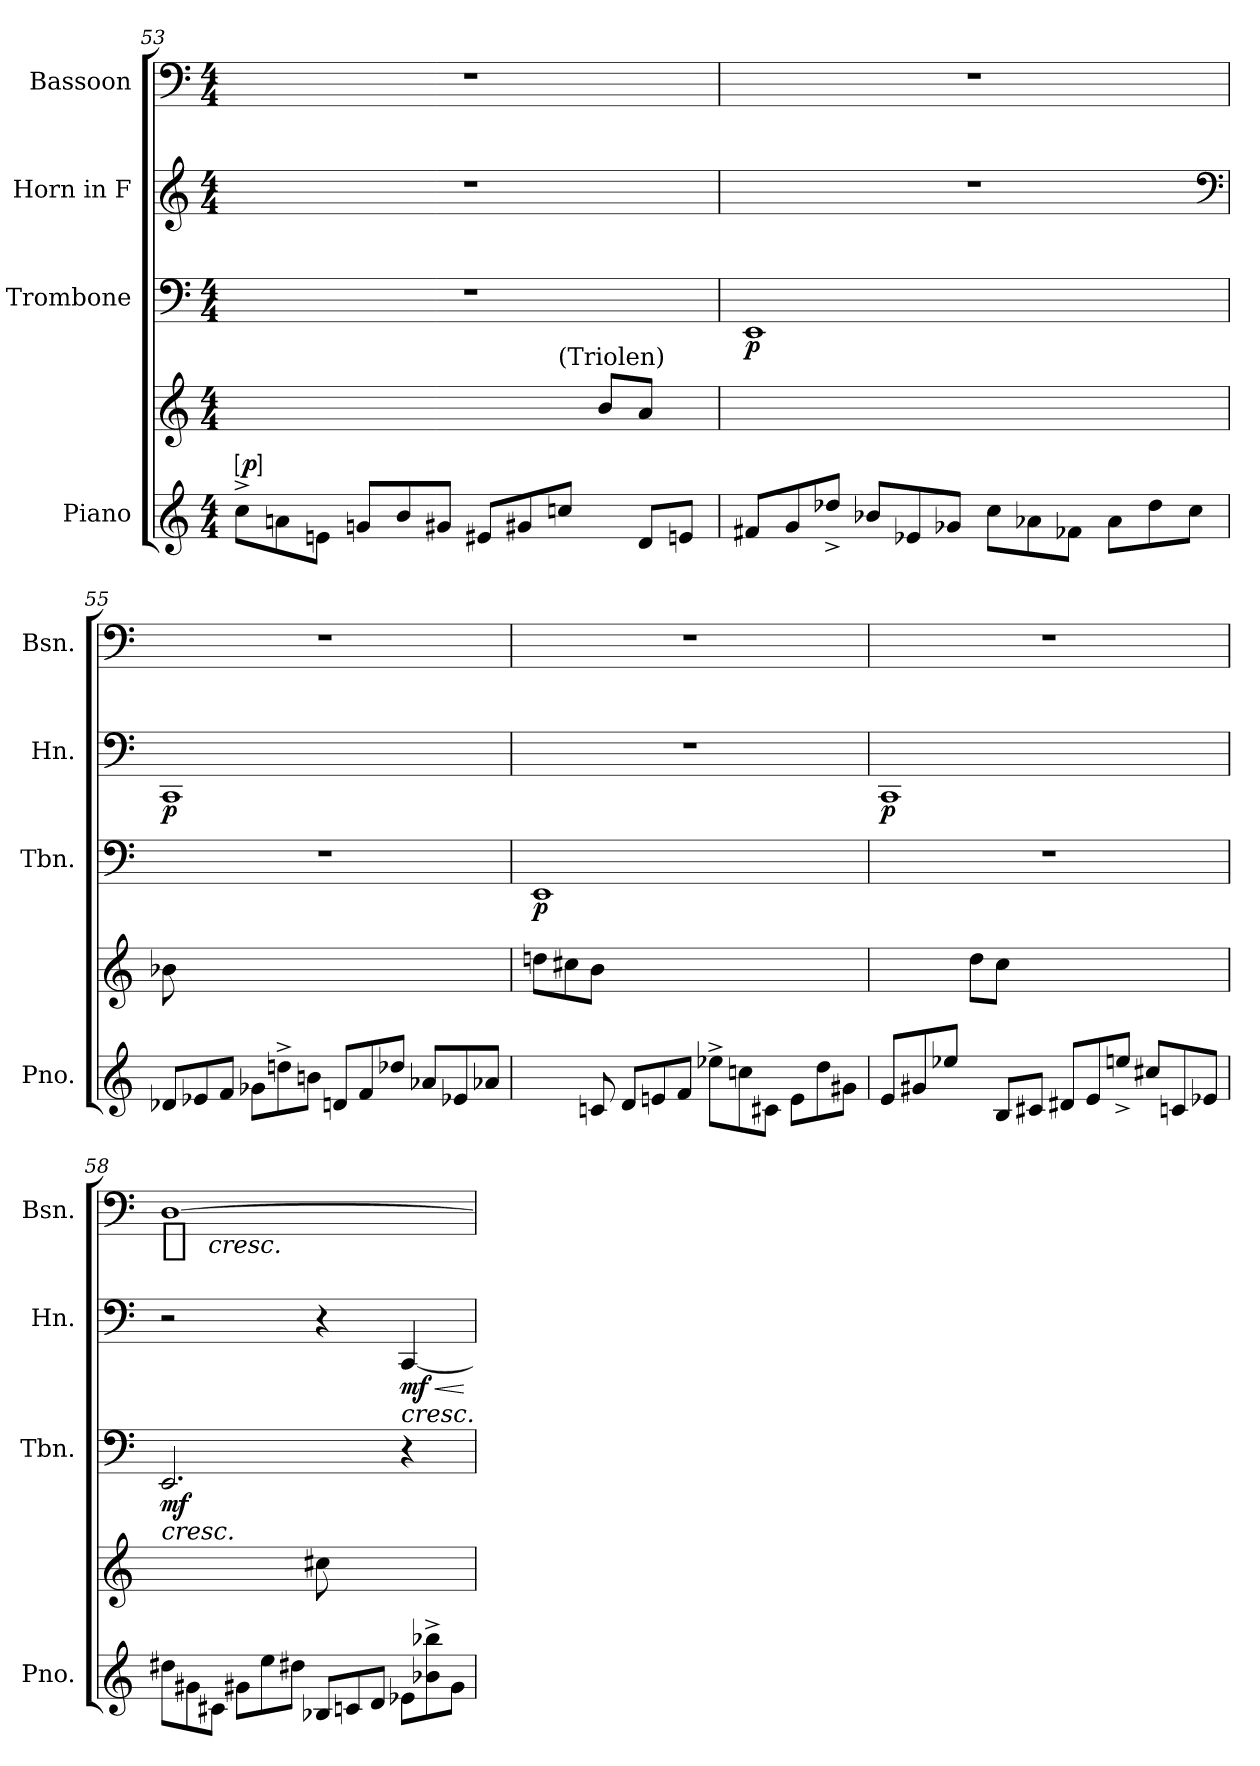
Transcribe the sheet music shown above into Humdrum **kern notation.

**kern	**kern	**dynam	**kern	**dynam	**kern	**dynam	**kern	**dynam
*part4	*part4	*part4	*part3	*part3	*part2	*part2	*part1	*part1
*staff5	*staff4	*staff4/5	*staff3	*staff3	*staff2	*staff2	*staff1	*staff1
*I"Piano	*	*	*I"Trombone	*	*I"Horn in F	*	*I"Bassoon	*
*I'Pno.	*	*	*I'Tbn.	*	*I'Hn.	*	*I'Bsn.	*
*clefG2	*clefG2	*	*clefF4	*	*clefG2	*	*clefF4	*
*	*	*	*	*	*ITrd-3c-5	*	*	*
*k[]	*	*	*k[]	*	*	*	*k[]	*
*M4/4	*M4/4	*	*M4/4	*	*M4/4	*	*M4/4	*
*MM131	*MM131	*	*MM131	*	*MM131	*	*MM131	*
*Xtuplet	*	*	*	*	*	*	*	*
=53	=53	=53	=53	=53	=53	=53	=53	=53
!	!LO:TX:t=[quarter] = 131	!	!	!	!	!	!	!
!	!	!LO:DY:a=2:ed=brack	!	!	!	!	!	!
*	*^	*	*	*	*	*	*	*
12cc^\L	4ryy	3%2ryy	p	1r	.	1r	.	1r	.
12an\	.	.	.	.	.	.	.	.	.
12en/J	.	.	.	.	.	.	.	.	.
12gnL	4ryy	.	.	.	.	.	.	.	.
12b/	.	.	.	.	.	.	.	.	.
12g#X\J	.	.	.	.	.	.	.	.	.
12e#X/L	4ryy	.	.	.	.	.	.	.	.
12g#X	.	.	.	.	.	.	.	.	.
!	!	!LO:TX:a:t=(Triolen)	!	!	!	!	!	!	!
12ccn\J	.	3ryy	.	.	.	.	.	.	.
*	*Xtuplet	*	*	*	*	*	*	*	*
12ryy	12bL	.	.	.	.	.	.	.	.
12dL	12aJ	.	.	.	.	.	.	.	.
12enJ	12ryy	.	.	.	.	.	.	.	.
*	*v	*v	*	*	*	*	*	*	*
=54	=54	=54	=54	=54	=54	=54	=54	=54
12f#X/L	1ryy	.	1EE	p	1r	.	1r	.
12g	.	.	.	.	.	.	.	.
12dd-X^>\J	.	.	.	.	.	.	.	.
12b-X\L	.	.	.	.	.	.	.	.
12e-X/	.	.	.	.	.	.	.	.
12g-XJ	.	.	.	.	.	.	.	.
12cc\L	.	.	.	.	.	.	.	.
12a-X\	.	.	.	.	.	.	.	.
12f-X/J	.	.	.	.	.	.	.	.
12a-/L	.	.	.	.	.	.	.	.
12dd-\	.	.	.	.	.	.	.	.
12cc\J	.	.	.	.	.	.	.	.
*	*	*	*	*	*clefF4	*	*	*
=55	=55	=55	=55	=55	=55	=55	=55	=55
12d-XL	12b-X	.	1r	.	1FF	p	1r	.
12e-X	12ryy	.	.	.	.	.	.	.
12fJ	12ryy	.	.	.	.	.	.	.
12g-X/L	4ryy	.	.	.	.	.	.	.
12ddn^\	.	.	.	.	.	.	.	.
12bn\J	.	.	.	.	.	.	.	.
12dn/L	4ryy	.	.	.	.	.	.	.
12f	.	.	.	.	.	.	.	.
12dd-X\J	.	.	.	.	.	.	.	.
12a-X\L	4ryy	.	.	.	.	.	.	.
12e-X/	.	.	.	.	.	.	.	.
12a-XJ	.	.	.	.	.	.	.	.
=56	=56	=56	=56	=56	=56	=56	=56	=56
12ryy	12ddnL	.	1EE	p	1r	.	1r	.
12ryy	12cc#X	.	.	.	.	.	.	.
12cn	12bJ	.	.	.	.	.	.	.
12dL	4ryy	.	.	.	.	.	.	.
12en	.	.	.	.	.	.	.	.
12fJ	.	.	.	.	.	.	.	.
12ee-X^\L	4ryy	.	.	.	.	.	.	.
12ccn\	.	.	.	.	.	.	.	.
12c#X/J	.	.	.	.	.	.	.	.
12e/L	4ryy	.	.	.	.	.	.	.
12dd\	.	.	.	.	.	.	.	.
12g#X\J	.	.	.	.	.	.	.	.
=57	=57	=57	=57	=57	=57	=57	=57	=57
12e/L	4ryy	.	1r	.	1FF	p	1r	.
12g#X	.	.	.	.	.	.	.	.
12ee-X\J	.	.	.	.	.	.	.	.
12ryy	12ddL	.	.	.	.	.	.	.
12BL	12ccJ	.	.	.	.	.	.	.
12c#XJ	12ryy	.	.	.	.	.	.	.
12d#X/L	4ryy	.	.	.	.	.	.	.
12e	.	.	.	.	.	.	.	.
12een^\J	.	.	.	.	.	.	.	.
12cc#X\L	4ryy	.	.	.	.	.	.	.
12cn/	.	.	.	.	.	.	.	.
12e-XJ	.	.	.	.	.	.	.	.
=58	=58	=58	=58	=58	=58	=58	=58	=58
!	!	!	!LO:TX:b:i:t=cresc.	!	!	!	!	!
!	!	!	!	!	!	!	!	!LO:DY:t=%s cresc.
12dd#X\L	4ryy	.	2.EE	mf	2r	.	[1D	p
12g#X\	.	.	.	.	.	.	.	.
12c#X/J	.	.	.	.	.	.	.	.
12g#X/L	4ryy	.	.	.	.	.	.	.
12ee\	.	.	.	.	.	.	.	.
12dd#X\J	.	.	.	.	.	.	.	.
12B-XL	12cc#X	.	.	.	4r	.	.	.
12cn	12ryy	.	.	.	.	.	.	.
12dJ	12ryy	.	.	.	.	.	.	.
!	!	!	!	!	!LO:TX:b:i:t=cresc.	!	!	!
!	!	!	!	!	!	!LO:HP:b	!	!
12e-X/L	4ryy	.	4r	.	[4FF	< mf	.	.
12b-X^\ 12bb-X^\	.	.	.	.	.	.	.	.
12g#\J	.	.	.	.	.	.	.	.
.	.	.	.	.	.	[	.	.
=	=	=	=	=	=	=	=	=
*-	*-	*-	*-	*-	*-	*-	*-	*-
